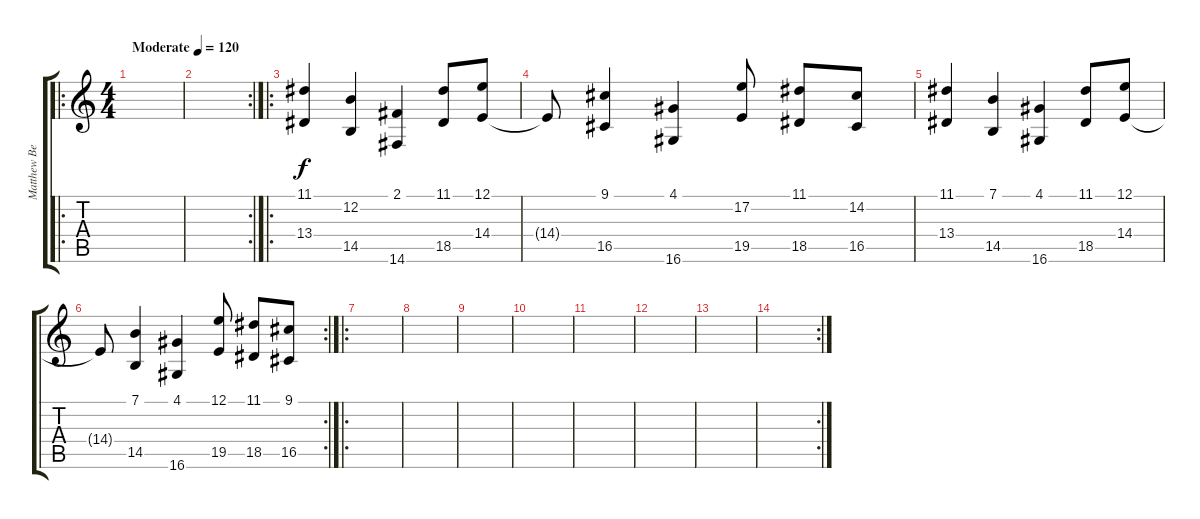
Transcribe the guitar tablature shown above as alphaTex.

\track ("Matthew Bellamy" "Matthew Be") {instrument electricgrandpiano}
\staff {score tabs}
\tuning (E4 B3 G3 D3 A2 E2) {hide}
\ro
\ts (4 4)
\tempo (120 "Moderate")
\clef g2
\ks c
|
\rc 2
|
\ro
(11.1 13.4).4 (12.2 14.5).4 (2.1 14.6).4 (11.1 18.5).8 (12.1 14.4).8 |
14.4{t}.8 (9.1 16.5).4 (4.1 16.6).4 (17.2 19.5).8 (11.1 18.5).8 (14.2 16.5).8 |
(11.1 13.4).4 (7.1 14.5).4 (4.1 16.6).4 (11.1 18.5).8 (12.1 14.4).8 |
\rc 2
14.4{t}.8 (7.1 14.5).4 (4.1 16.6).4 (12.1 19.5).8 (11.1 18.5).8 (9.1 16.5).8 |
\ro
|
|
|
|
|
|
|
\rc 2
